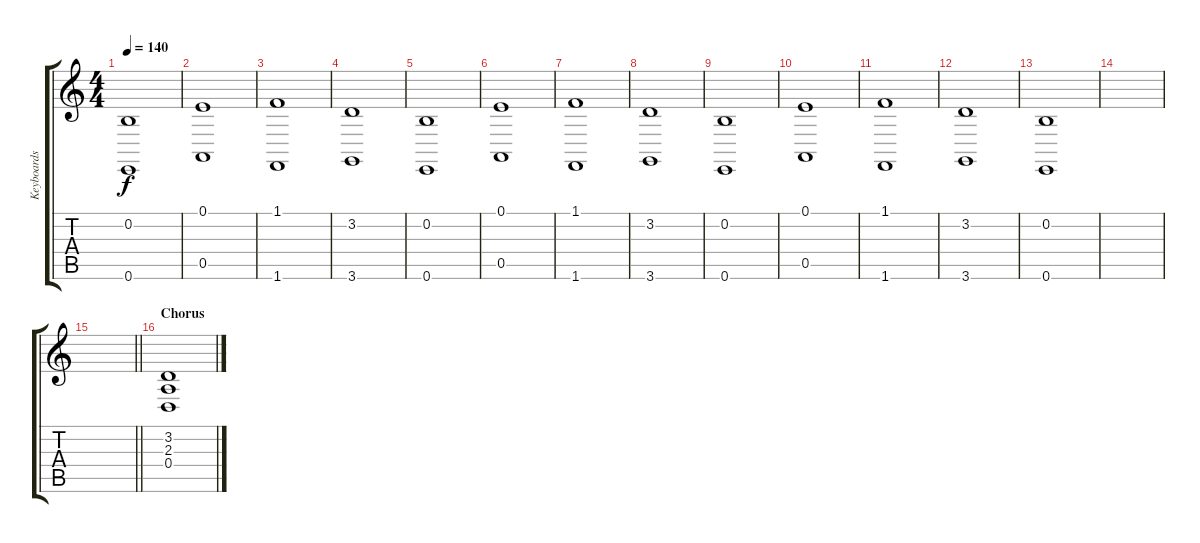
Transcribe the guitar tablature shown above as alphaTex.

\track ("Keyboards " "Keyboards ") {instrument stringensemble1}
\staff {score tabs}
\tuning (E4 B3 G3 D3 A2 E2) {hide}
\ts (4 4)
\tempo 140
\clef g2
\ks c
(0.2 0.6).1{dy f} |
(0.1 0.5).1 |
(1.1 1.6).1 |
(3.2 3.6).1 |
(0.2 0.6).1 |
(0.1 0.5).1 |
(1.1 1.6).1 |
(3.2 3.6).1 |
(0.2 0.6).1 |
(0.1 0.5).1 |
(1.1 1.6).1 |
(3.2 3.6).1 |
(0.2 0.6).1 |
|
\barLineRight lightlight
|
\section ("" "Chorus")
(3.2 2.3 0.4).1
